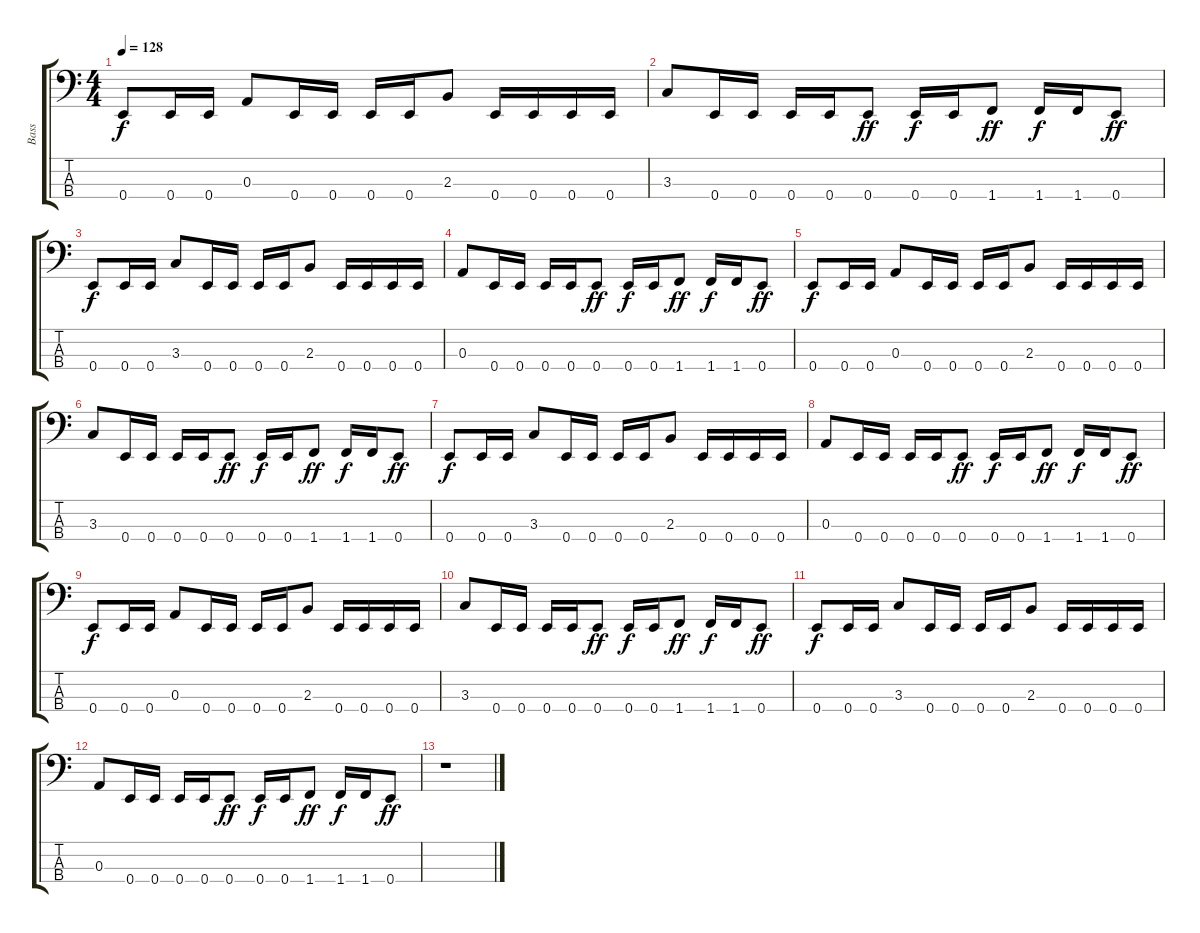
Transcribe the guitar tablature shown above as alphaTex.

\track ("Bass" "Bass") {instrument electricbasspick}
\staff {score tabs}
\tuning (G2 D2 A1 E1) {hide}
\ts (4 4)
\tempo 128
\clef f4
\ks c
0.4.8{dy f} 0.4.16 0.4.16 0.3.8 0.4.16 0.4.16 0.4.16 0.4.16 2.3.8 0.4.16 0.4.16 0.4.16 0.4.16 |
3.3.8{volume 12} 0.4.16 0.4.16 0.4.16 0.4.16 0.4.8{dy ff} 0.4.16{dy f} 0.4.16 1.4.8{dy ff} 1.4.16{dy f} 1.4.16 0.4.8{dy ff} |
0.4.8{dy f volume 11} 0.4.16 0.4.16 3.3.8 0.4.16 0.4.16 0.4.16 0.4.16 2.3.8 0.4.16 0.4.16 0.4.16 0.4.16 |
0.3.8{volume 10} 0.4.16 0.4.16 0.4.16 0.4.16 0.4.8{dy ff} 0.4.16{dy f} 0.4.16 1.4.8{dy ff} 1.4.16{dy f} 1.4.16 0.4.8{dy ff} |
0.4.8{dy f volume 8} 0.4.16 0.4.16 0.3.8 0.4.16 0.4.16 0.4.16 0.4.16 2.3.8 0.4.16 0.4.16 0.4.16 0.4.16 |
3.3.8{volume 7} 0.4.16 0.4.16 0.4.16 0.4.16 0.4.8{dy ff} 0.4.16{dy f} 0.4.16 1.4.8{dy ff} 1.4.16{dy f} 1.4.16 0.4.8{dy ff} |
0.4.8{dy f volume 6} 0.4.16 0.4.16 3.3.8 0.4.16 0.4.16 0.4.16 0.4.16 2.3.8 0.4.16 0.4.16 0.4.16 0.4.16 |
0.3.8{volume 5} 0.4.16 0.4.16 0.4.16 0.4.16 0.4.8{dy ff} 0.4.16{dy f} 0.4.16 1.4.8{dy ff} 1.4.16{dy f} 1.4.16 0.4.8{dy ff} |
0.4.8{dy f volume 4} 0.4.16 0.4.16 0.3.8 0.4.16 0.4.16 0.4.16 0.4.16 2.3.8 0.4.16 0.4.16 0.4.16 0.4.16 |
3.3.8{volume 3} 0.4.16 0.4.16 0.4.16 0.4.16 0.4.8{dy ff} 0.4.16{dy f} 0.4.16 1.4.8{dy ff} 1.4.16{dy f} 1.4.16 0.4.8{dy ff} |
0.4.8{dy f volume 2} 0.4.16 0.4.16 3.3.8 0.4.16 0.4.16 0.4.16 0.4.16 2.3.8 0.4.16 0.4.16 0.4.16 0.4.16 |
0.3.8{volume 1} 0.4.16 0.4.16 0.4.16 0.4.16 0.4.8{dy ff} 0.4.16{dy f} 0.4.16 1.4.8{dy ff} 1.4.16{dy f} 1.4.16 0.4.8{dy ff} |
r.1
